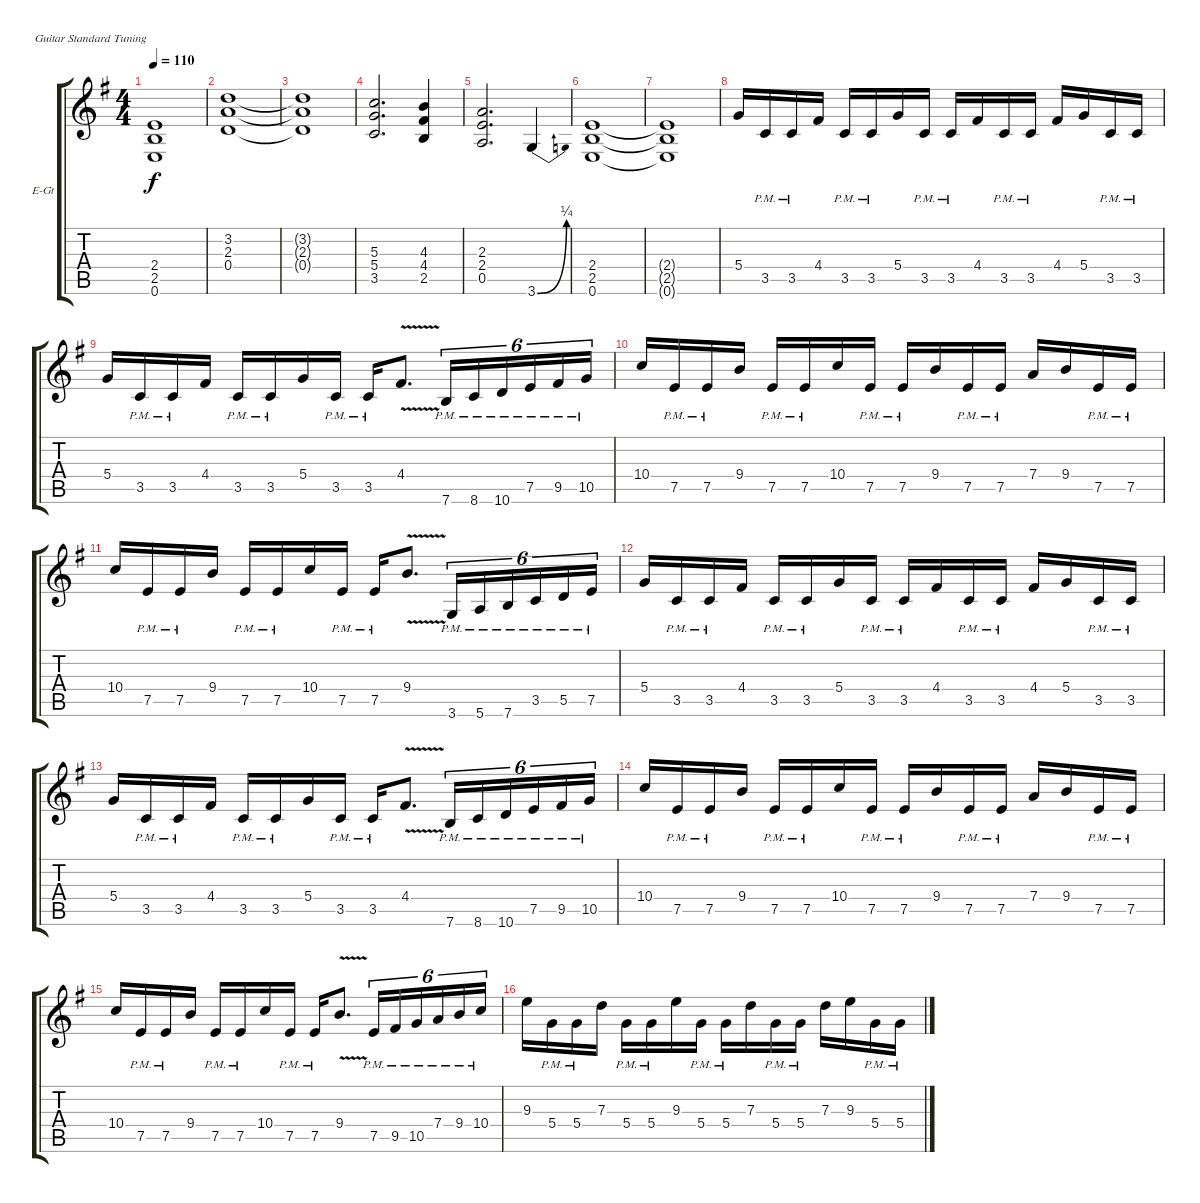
\bracketExtendMode groupsimilarinstruments
\firstSystemTrackNameOrientation horizontal
\otherSystemsTrackNameOrientation horizontal
\track ("Paul Gilbert (Rythm Guitar)" "E-Gt") {instrument distortionguitar}
\staff {score tabs}
\tuning (E4 B3 G3 D3 A2 E2)
\ts (4 4)
\tempo 110
\clef g2
\ks g
(2.4{t} 2.5{t} 0.6{t}).1{dy f} |
(3.2 2.3 0.4).1 |
(3.2{t} 2.3{t} 0.4{t}).1 |
(5.3 5.4 3.5).2{d} (4.3 4.4 2.5).4 |
(2.3 2.4 0.5).2{d} 3.6{be (bend 0 0 60 1)}.4 |
(2.4 2.5 0.6).1 |
(2.4{t} 2.5{t} 0.6{t}).1 |
5.4.16 3.5{pm}.16 3.5{pm}.16 4.4.16 3.5{pm}.16 3.5{pm}.16 5.4.16 3.5{pm}.16 3.5{pm}.16 4.4.16 3.5{pm}.16 3.5{pm}.16 4.4.16 5.4.16 3.5{pm}.16 3.5{pm}.16 |
5.4.16 3.5{pm}.16 3.5{pm}.16 4.4.16 3.5{pm}.16 3.5{pm}.16 5.4.16 3.5{pm}.16 3.5{pm}.16 4.4{v}.8{d} 7.6{pm}.16{tu (6 4)} 8.6{pm}.16{tu (6 4)} 10.6{pm}.16{tu (6 4)} 7.5{pm}.16{tu (6 4)} 9.5{pm}.16{tu (6 4)} 10.5{pm}.16{tu (6 4)} |
10.4.16 7.5{pm}.16 7.5{pm}.16 9.4.16 7.5{pm}.16 7.5{pm}.16 10.4.16 7.5{pm}.16 7.5{pm}.16 9.4.16 7.5{pm}.16 7.5{pm}.16 7.4.16 9.4.16 7.5{pm}.16 7.5{pm}.16 |
10.4.16 7.5{pm}.16 7.5{pm}.16 9.4.16 7.5{pm}.16 7.5{pm}.16 10.4.16 7.5{pm}.16 7.5{pm}.16 9.4{v}.8{d} 3.6{pm}.16{tu (6 4)} 5.6{pm}.16{tu (6 4)} 7.6{pm}.16{tu (6 4)} 3.5{pm}.16{tu (6 4)} 5.5{pm}.16{tu (6 4)} 7.5{pm}.16{tu (6 4)} |
5.4.16 3.5{pm}.16 3.5{pm}.16 4.4.16 3.5{pm}.16 3.5{pm}.16 5.4.16 3.5{pm}.16 3.5{pm}.16 4.4.16 3.5{pm}.16 3.5{pm}.16 4.4.16 5.4.16 3.5{pm}.16 3.5{pm}.16 |
5.4.16 3.5{pm}.16 3.5{pm}.16 4.4.16 3.5{pm}.16 3.5{pm}.16 5.4.16 3.5{pm}.16 3.5{pm}.16 4.4{v}.8{d} 7.6{pm}.16{tu (6 4)} 8.6{pm}.16{tu (6 4)} 10.6{pm}.16{tu (6 4)} 7.5{pm}.16{tu (6 4)} 9.5{pm}.16{tu (6 4)} 10.5{pm}.16{tu (6 4)} |
10.4.16 7.5{pm}.16 7.5{pm}.16 9.4.16 7.5{pm}.16 7.5{pm}.16 10.4.16 7.5{pm}.16 7.5{pm}.16 9.4.16 7.5{pm}.16 7.5{pm}.16 7.4.16 9.4.16 7.5{pm}.16 7.5{pm}.16 |
10.4.16 7.5{pm}.16 7.5{pm}.16 9.4.16 7.5{pm}.16 7.5{pm}.16 10.4.16 7.5{pm}.16 7.5{pm}.16 9.4{v}.8{d} 7.5{pm}.16{tu (6 4)} 9.5{pm}.16{tu (6 4)} 10.5{pm}.16{tu (6 4)} 7.4{pm}.16{tu (6 4)} 9.4{pm}.16{tu (6 4)} 10.4{pm}.16{tu (6 4)} |
9.3.16 5.4{pm}.16 5.4{pm}.16 7.3.16 5.4{pm}.16 5.4{pm}.16 9.3.16 5.4{pm}.16 5.4{pm}.16 7.3.16 5.4{pm}.16 5.4{pm}.16 7.3.16 9.3.16 5.4{pm}.16 5.4{pm}.16
